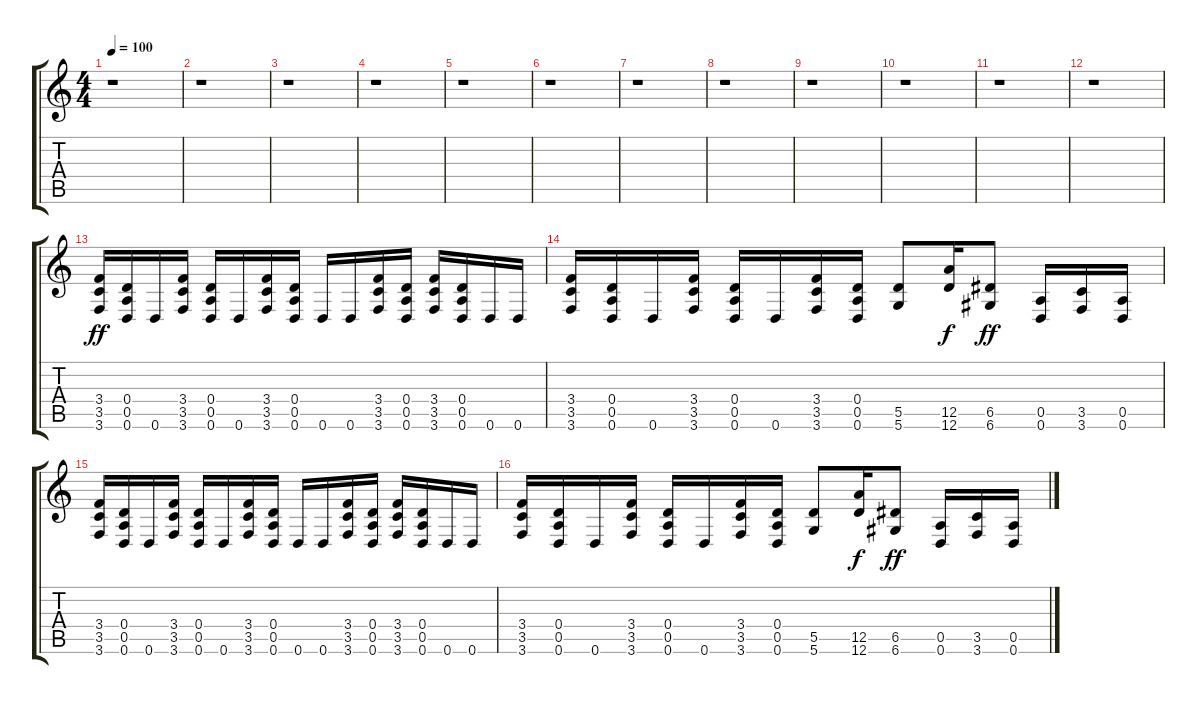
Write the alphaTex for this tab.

\track "" {instrument overdrivenguitar}
\staff {score tabs}
\tuning (E4 B3 G3 D3 A2 D2) {hide}
\ts (4 4)
\tempo 100
\clef g2
\ks c
r.1{dy ff instrument overdrivenguitar} |
r.1 |
r.1 |
r.1 |
r.1 |
r.1 |
r.1 |
r.1 |
r.1 |
r.1 |
r.1 |
r.1 |
(3.4 3.5 3.6).16 (0.4 0.5 0.6).16 0.6.16 (3.4 3.5 3.6).16 (0.4 0.5 0.6).16 0.6.16 (3.4 3.5 3.6).16 (0.4 0.5 0.6).16 0.6.16 0.6.16 (3.4 3.5 3.6).16 (0.4 0.5 0.6).16 (3.4 3.5 3.6).16 (0.4 0.5 0.6).16 0.6.16 0.6.16 |
(3.4 3.5 3.6).16 (0.4 0.5 0.6).16 0.6.16 (3.4 3.5 3.6).16 (0.4 0.5 0.6).16 0.6.16 (3.4 3.5 3.6).16 (0.4 0.5 0.6).16 (5.5 5.6).8 (12.5 12.6).16{dy f} (6.5 6.6).8{dy ff} (0.5 0.6).16 (3.5 3.6).16 (0.5 0.6).16 |
(3.4 3.5 3.6).16 (0.4 0.5 0.6).16 0.6.16 (3.4 3.5 3.6).16 (0.4 0.5 0.6).16 0.6.16 (3.4 3.5 3.6).16 (0.4 0.5 0.6).16 0.6.16 0.6.16 (3.4 3.5 3.6).16 (0.4 0.5 0.6).16 (3.4 3.5 3.6).16 (0.4 0.5 0.6).16 0.6.16 0.6.16 |
(3.4 3.5 3.6).16 (0.4 0.5 0.6).16 0.6.16 (3.4 3.5 3.6).16 (0.4 0.5 0.6).16 0.6.16 (3.4 3.5 3.6).16 (0.4 0.5 0.6).16 (5.5 5.6).8 (12.5 12.6).16{dy f} (6.5 6.6).8{dy ff} (0.5 0.6).16 (3.5 3.6).16 (0.5 0.6).16
